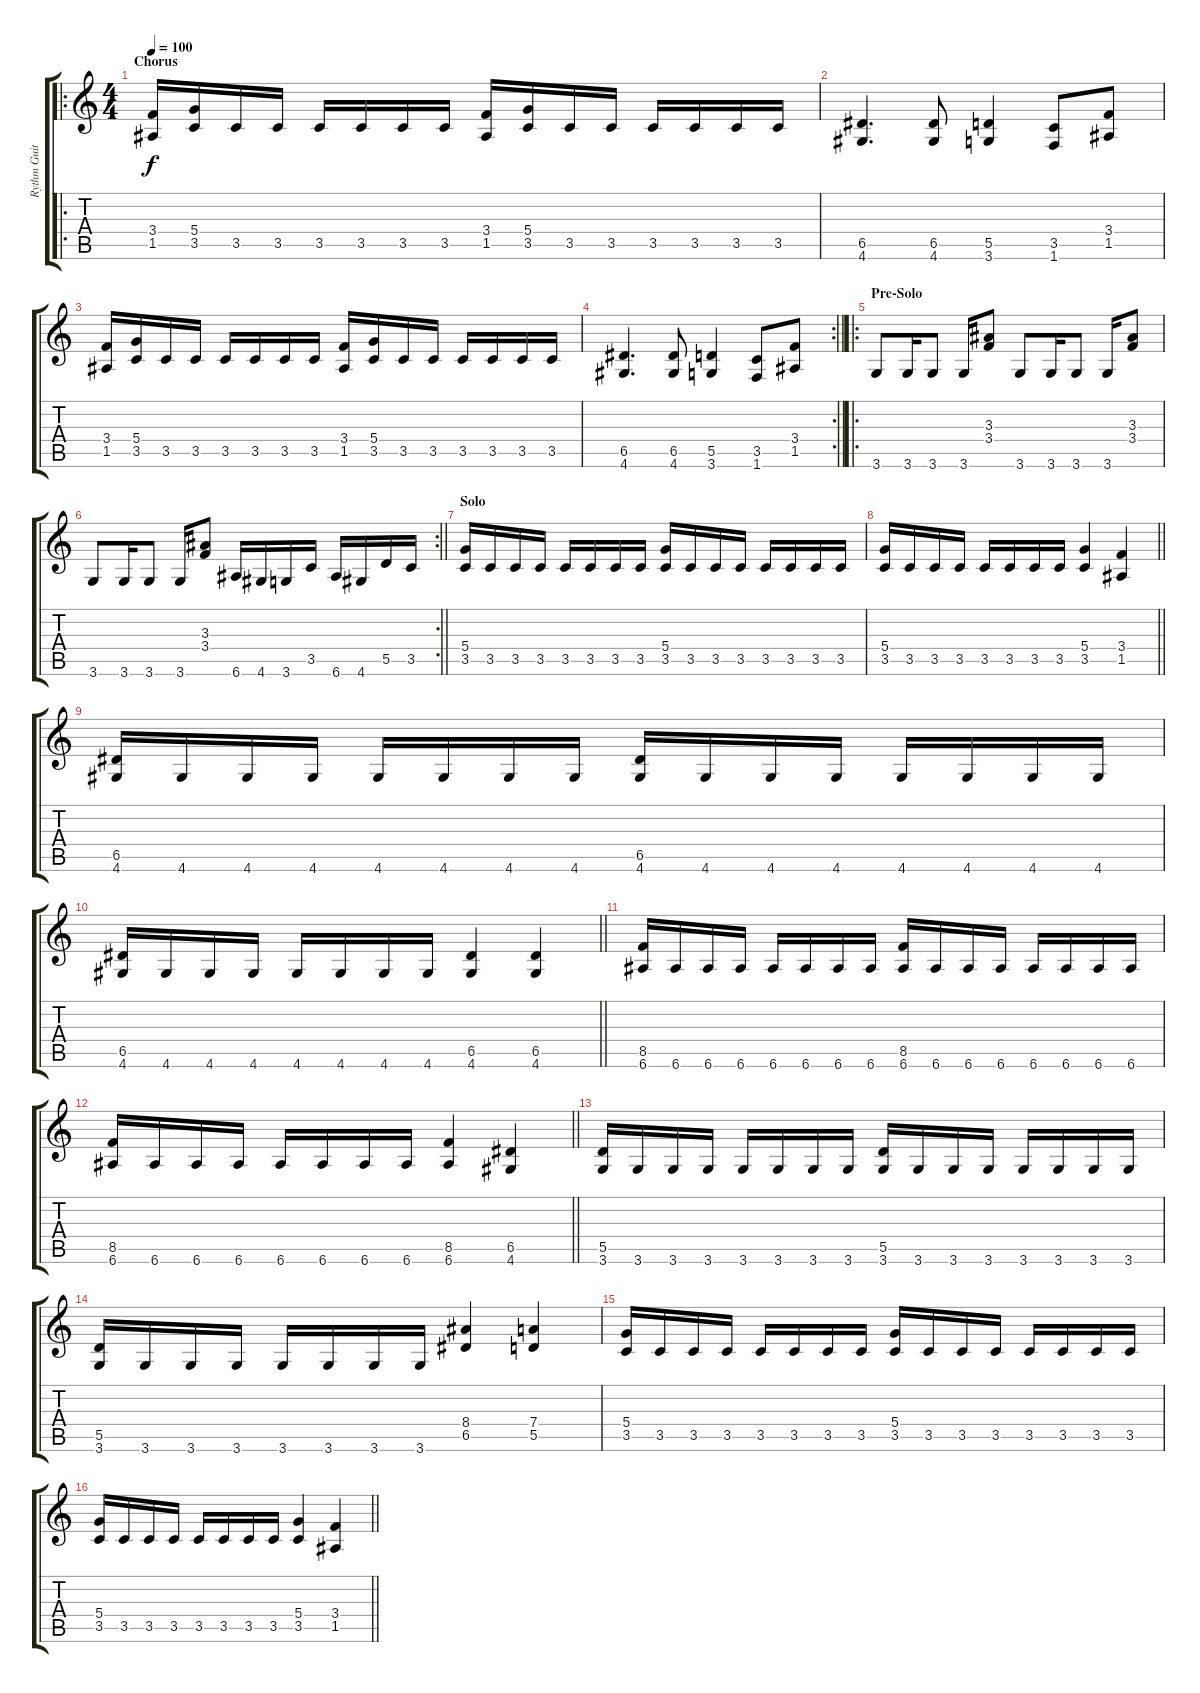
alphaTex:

\track ("Rythm Guitar" "Rythm Guit") {instrument distortionguitar}
\staff {score tabs}
\tuning (E4 B3 G3 D3 A2 E2) {hide}
\ro
\ts (4 4)
\section ("" "Chorus")
\tempo 100
\clef g2
\ks c
(3.4 1.5).16{dy f} (5.4 3.5).16 3.5.16 3.5.16 3.5.16 3.5.16 3.5.16 3.5.16 (3.4 1.5).16 (5.4 3.5).16 3.5.16 3.5.16 3.5.16 3.5.16 3.5.16 3.5.16 |
(6.5 4.6).4{d} (6.5 4.6).8 (5.5 3.6).4 (3.5 1.6).8 (3.4 1.5).8 |
(3.4 1.5).16 (5.4 3.5).16 3.5.16 3.5.16 3.5.16 3.5.16 3.5.16 3.5.16 (3.4 1.5).16 (5.4 3.5).16 3.5.16 3.5.16 3.5.16 3.5.16 3.5.16 3.5.16 |
\rc 2
\barLineRight lightlight
(6.5 4.6).4{d} (6.5 4.6).8 (5.5 3.6).4 (3.5 1.6).8 (3.4 1.5).8 |
\ro
\section ("" "Pre-Solo")
3.6.8 3.6.16 3.6.8 3.6.16 (3.3 3.4).8 3.6.8 3.6.16 3.6.8 3.6.16 (3.3 3.4).8 |
\rc 2
\barLineRight lightlight
3.6.8 3.6.16 3.6.8 3.6.16 (3.3 3.4).8 6.6.16 4.6.16 3.6.16 3.5.16 6.6.16 4.6.16 5.5.16 3.5.16 |
\section ("" "Solo")
(5.4 3.5).16 3.5.16 3.5.16 3.5.16 3.5.16 3.5.16 3.5.16 3.5.16 (5.4 3.5).16 3.5.16 3.5.16 3.5.16 3.5.16 3.5.16 3.5.16 3.5.16 |
\barLineRight lightlight
(5.4 3.5).16 3.5.16 3.5.16 3.5.16 3.5.16 3.5.16 3.5.16 3.5.16 (5.4 3.5).4 (3.4 1.5).4 |
(6.5 4.6).16 4.6.16 4.6.16 4.6.16 4.6.16 4.6.16 4.6.16 4.6.16 (6.5 4.6).16 4.6.16 4.6.16 4.6.16 4.6.16 4.6.16 4.6.16 4.6.16 |
\barLineRight lightlight
(6.5 4.6).16 4.6.16 4.6.16 4.6.16 4.6.16 4.6.16 4.6.16 4.6.16 (6.5 4.6).4 (6.5 4.6).4 |
(8.5 6.6).16 6.6.16 6.6.16 6.6.16 6.6.16 6.6.16 6.6.16 6.6.16 (8.5 6.6).16 6.6.16 6.6.16 6.6.16 6.6.16 6.6.16 6.6.16 6.6.16 |
\barLineRight lightlight
(8.5 6.6).16 6.6.16 6.6.16 6.6.16 6.6.16 6.6.16 6.6.16 6.6.16 (8.5 6.6).4 (6.5 4.6).4 |
(5.5 3.6).16 3.6.16 3.6.16 3.6.16 3.6.16 3.6.16 3.6.16 3.6.16 (5.5 3.6).16 3.6.16 3.6.16 3.6.16 3.6.16 3.6.16 3.6.16 3.6.16 |
(5.5 3.6).16 3.6.16 3.6.16 3.6.16 3.6.16 3.6.16 3.6.16 3.6.16 (8.4 6.5).4 (7.4 5.5).4 |
(5.4 3.5).16 3.5.16 3.5.16 3.5.16 3.5.16 3.5.16 3.5.16 3.5.16 (5.4 3.5).16 3.5.16 3.5.16 3.5.16 3.5.16 3.5.16 3.5.16 3.5.16 |
\barLineRight lightlight
(5.4 3.5).16 3.5.16 3.5.16 3.5.16 3.5.16 3.5.16 3.5.16 3.5.16 (5.4 3.5).4 (3.4 1.5).4
